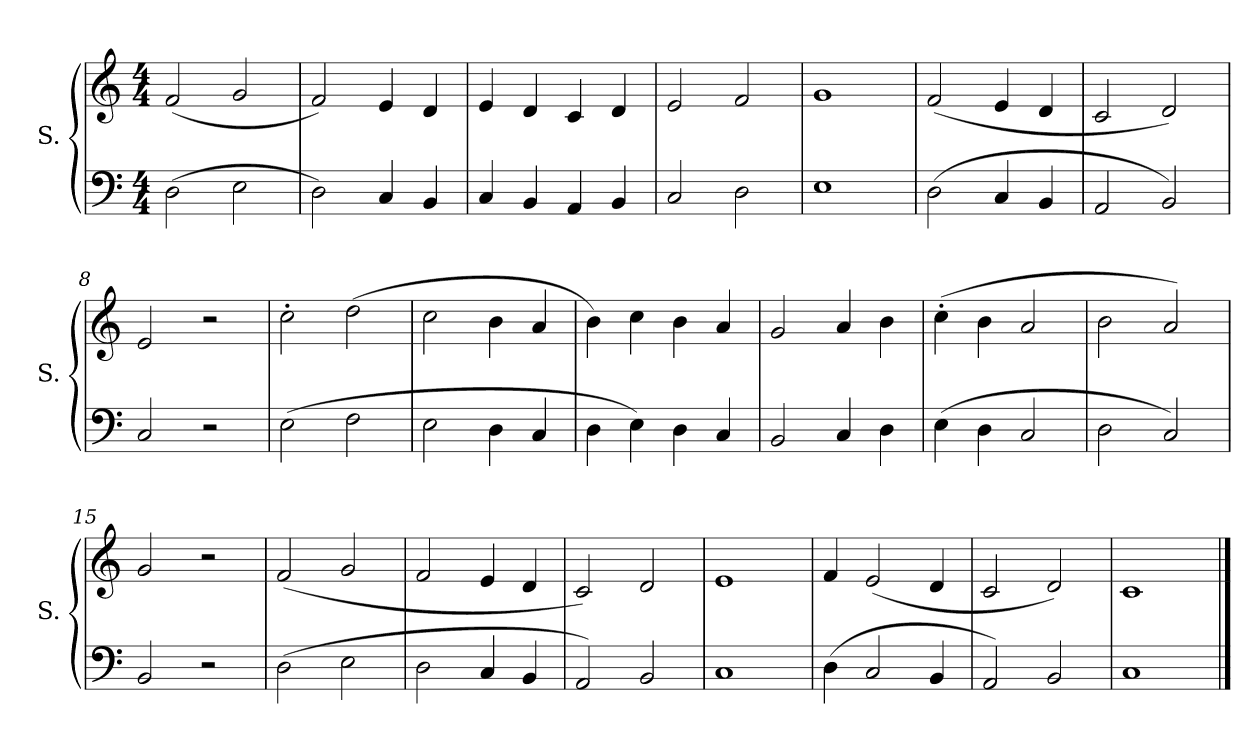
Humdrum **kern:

**kern	**kern
*part2	*part1
*staff2	*staff1
*I"S.	*I"S.
*I'S.	*I'S.
*clefF4	*clefG2
*M4/4	*M4/4
*MM104	*MM104
=1	=1
(2D\	(2f/
2E\	2g/
=2	=2
2D\)	2f/)
4C/	4e/
4BB/	4d/
=3	=3
4C/	4e/
4BB/	4d/
4AA/	4c/
4BB/	4d/
=4	=4
2C/	2e/
2D\	2f/
=5	=5
1E/	1g/
=6	=6
(2D\	(2f/
4C/	4e/
4BB/	4d/
=7	=7
2AA/	2c/
2BB/)	2d/)
!!LO:LB:g=z
=8	=8
2C/	2e/
2r	2r
=9	=9
(2E\	2cc'\
2F\	(2dd\
=10	=10
2E\	2cc\
4D\	4b\
4C/	4a/
=11	=11
4D\	4b\)
4E\)	4cc\
4D\	4b\
4C/	4a/
=12	=12
2BB/	2g/
4C/	4a/
4D\	4b\
=13	=13
(4E\	(4cc'\
4D\	4b\
2C/	2a/
=14	=14
2D\	2b\
2C/)	2a/)
!!LO:LB:g=z
=15	=15
2BB/	2g/
2r	2r
=16	=16
(2D\	(2f/
2E\	2g/
=17	=17
2D\	2f/
4C/	4e/
4BB/	4d/
=18	=18
2AA/)	2c/)
2BB/	2d/
=19	=19
1C/	1e/
=20	=20
(4D\	4f/
2C/	(2e/
4BB/	4d/
=21	=21
2AA/)	2c/
2BB/	2d/)
=22	=22
1C/	1c/
==	==
*-	*-
